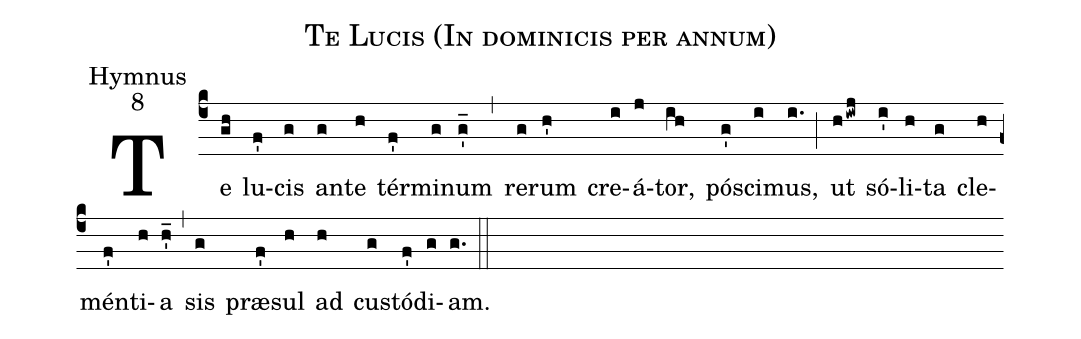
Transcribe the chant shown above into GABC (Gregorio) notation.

name:Te Lucis (In dominicis per annum);
office-part:Hymnus;
mode:8;
%%
(c4) Te(gh) lu(f')cis(g) an(g)te(h) tér(f')mi(g)num(g'_) (,)
re(g)rum(h') cre(i)á(j)tor,(ih) pós(g')ci(i)mus,(i.) (;)
ut(hiwj) só(i')li(h)ta(g) cle(h)mén(f')ti(h)a(h'_) (,)
sis(g) præ(f')sul(h) ad(h) cus(g)tó(f')di(g)am.(g.) (::)
